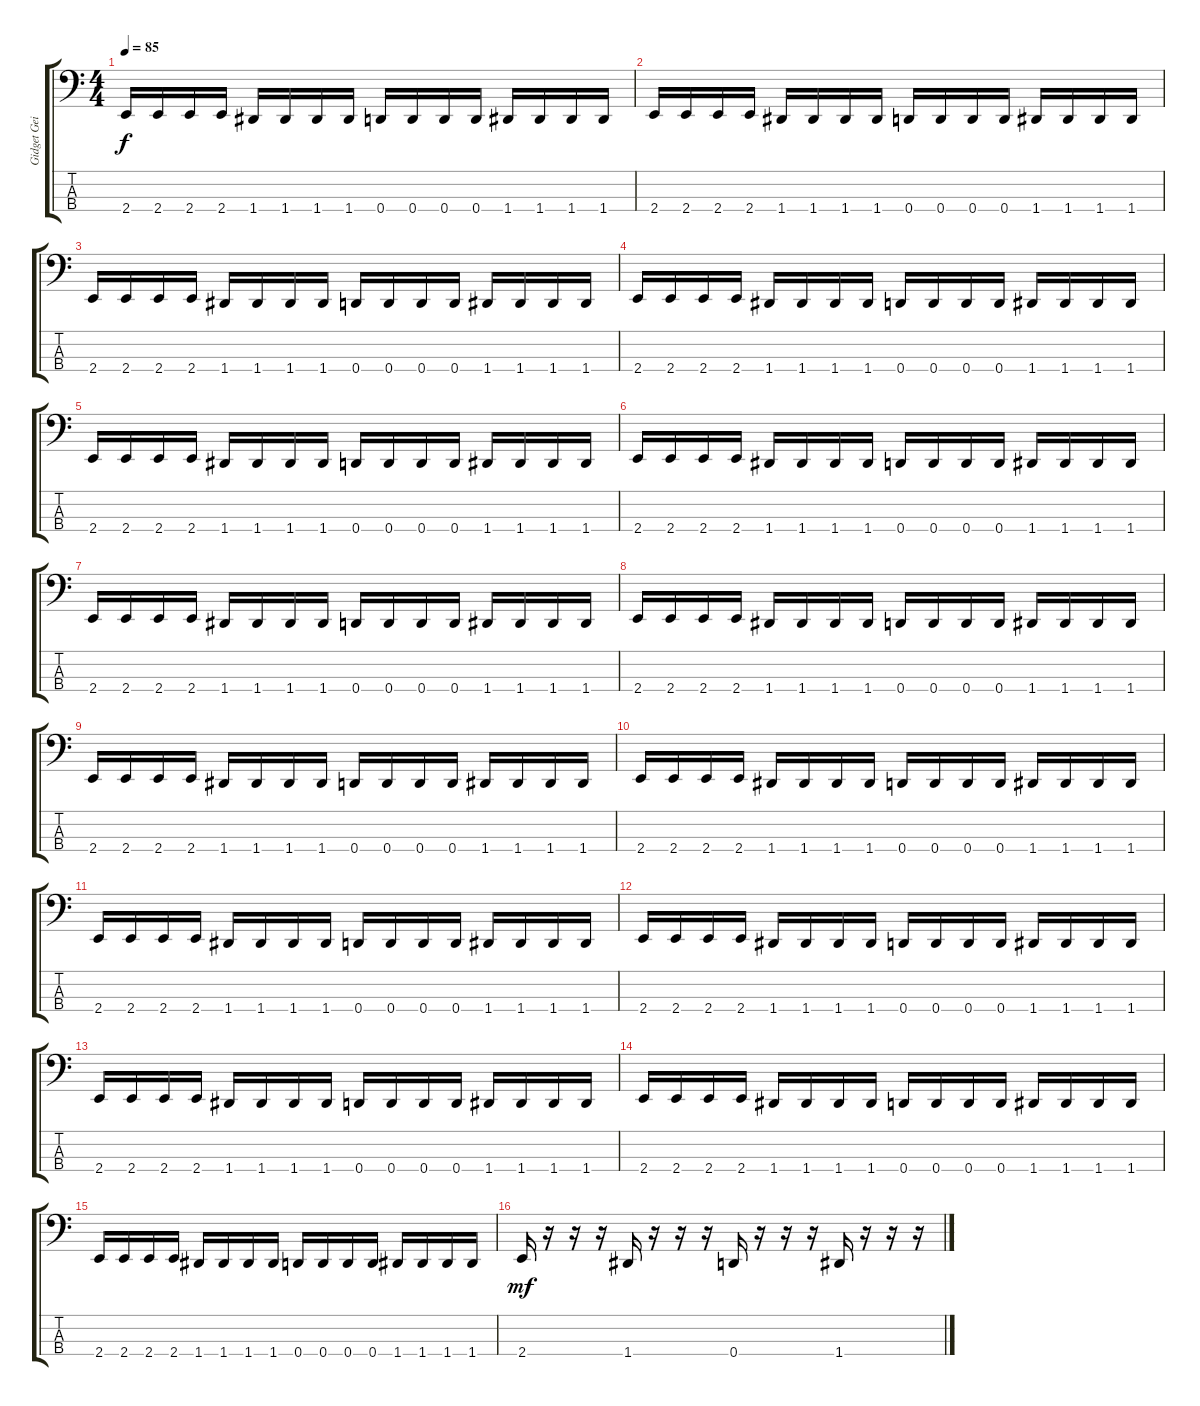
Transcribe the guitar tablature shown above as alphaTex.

\track ("Gidget Gein" "Gidget Gei") {instrument electricbassfinger}
\staff {score tabs}
\tuning (G2 D2 A1 D1) {hide}
\ts (4 4)
\tempo 85
\clef f4
\ks c
2.4.16{dy f} 2.4.16 2.4.16 2.4.16 1.4.16 1.4.16 1.4.16 1.4.16 0.4.16 0.4.16 0.4.16 0.4.16 1.4.16 1.4.16 1.4.16 1.4.16 |
2.4.16 2.4.16 2.4.16 2.4.16 1.4.16 1.4.16 1.4.16 1.4.16 0.4.16 0.4.16 0.4.16 0.4.16 1.4.16 1.4.16 1.4.16 1.4.16 |
2.4.16 2.4.16 2.4.16 2.4.16 1.4.16 1.4.16 1.4.16 1.4.16 0.4.16 0.4.16 0.4.16 0.4.16 1.4.16 1.4.16 1.4.16 1.4.16 |
2.4.16 2.4.16 2.4.16 2.4.16 1.4.16 1.4.16 1.4.16 1.4.16 0.4.16 0.4.16 0.4.16 0.4.16 1.4.16 1.4.16 1.4.16 1.4.16 |
2.4.16 2.4.16 2.4.16 2.4.16 1.4.16 1.4.16 1.4.16 1.4.16 0.4.16 0.4.16 0.4.16 0.4.16 1.4.16 1.4.16 1.4.16 1.4.16 |
2.4.16 2.4.16 2.4.16 2.4.16 1.4.16 1.4.16 1.4.16 1.4.16 0.4.16 0.4.16 0.4.16 0.4.16 1.4.16 1.4.16 1.4.16 1.4.16 |
2.4.16 2.4.16 2.4.16 2.4.16 1.4.16 1.4.16 1.4.16 1.4.16 0.4.16 0.4.16 0.4.16 0.4.16 1.4.16 1.4.16 1.4.16 1.4.16 |
2.4.16 2.4.16 2.4.16 2.4.16 1.4.16 1.4.16 1.4.16 1.4.16 0.4.16 0.4.16 0.4.16 0.4.16 1.4.16 1.4.16 1.4.16 1.4.16 |
2.4.16 2.4.16 2.4.16 2.4.16 1.4.16 1.4.16 1.4.16 1.4.16 0.4.16 0.4.16 0.4.16 0.4.16 1.4.16 1.4.16 1.4.16 1.4.16 |
2.4.16 2.4.16 2.4.16 2.4.16 1.4.16 1.4.16 1.4.16 1.4.16 0.4.16 0.4.16 0.4.16 0.4.16 1.4.16 1.4.16 1.4.16 1.4.16 |
2.4.16 2.4.16 2.4.16 2.4.16 1.4.16 1.4.16 1.4.16 1.4.16 0.4.16 0.4.16 0.4.16 0.4.16 1.4.16 1.4.16 1.4.16 1.4.16 |
2.4.16 2.4.16 2.4.16 2.4.16 1.4.16 1.4.16 1.4.16 1.4.16 0.4.16 0.4.16 0.4.16 0.4.16 1.4.16 1.4.16 1.4.16 1.4.16 |
2.4.16 2.4.16 2.4.16 2.4.16 1.4.16 1.4.16 1.4.16 1.4.16 0.4.16 0.4.16 0.4.16 0.4.16 1.4.16 1.4.16 1.4.16 1.4.16 |
2.4.16 2.4.16 2.4.16 2.4.16 1.4.16 1.4.16 1.4.16 1.4.16 0.4.16 0.4.16 0.4.16 0.4.16 1.4.16 1.4.16 1.4.16 1.4.16 |
2.4.16 2.4.16 2.4.16 2.4.16 1.4.16 1.4.16 1.4.16 1.4.16 0.4.16 0.4.16 0.4.16 0.4.16 1.4.16 1.4.16 1.4.16 1.4.16 |
2.4.16{dy mf} r.16 r.16 r.16 1.4.16 r.16 r.16 r.16 0.4.16 r.16 r.16 r.16 1.4.16 r.16 r.16 r.16
